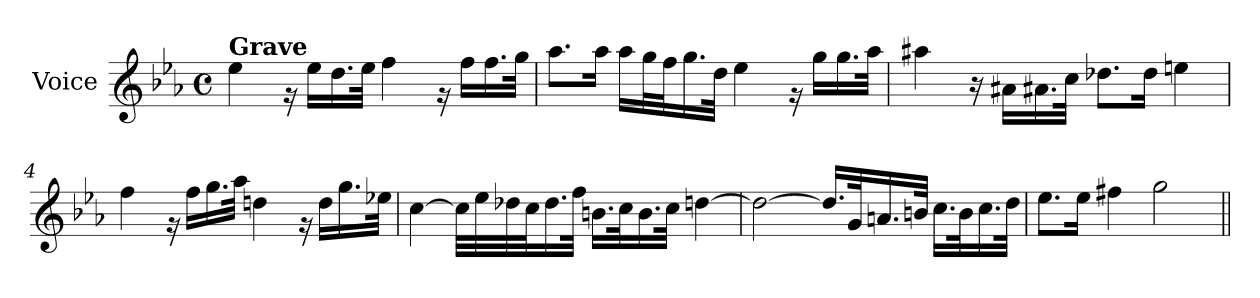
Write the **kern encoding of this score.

**kern
*part1
*staff1
*I"Voice
*I'V
*clefG2
*k[b-e-a-]
*M4/4
*met(c)
*MM40
=1
!LO:TX:a:B:t=Grave
4ee-\
16rg
16ee-\LL
16.dd\
32ee-\JJk
4ff\
16rg
16ff\LL
16.ff\
32gg\JJk
=2
8.aa-\L
16aa-\Jk
16aa-\LL
32gg\L
32ff\J
16.gg\
32dd\JJk
4ee-\
16rg
16gg\LL
16.gg\
32aa-\JJk
!!LO:LB:g=z
=3
4aa#Xi\
16r
16a#Xi\LL
16.a#Xi\
32cc\JJk
8.dd-X\L
16dd-\Jk
4een\
=4
4ff\
16rg
16ff\LL
16.gg\
32aa-\JJk
4ddn\
16rg
16dd\LL
16.gg\
32ee-X\JJk
!!LO:LB:g=z
=5
[4cc\
32cc\LLL]
32ee-\
32dd-X\
32cc\J
16.dd-\
32ff\JJk
16.bn\LL
32cc\K
16.b\
32cc\JJk
[4ddn\
=6
2dd\_
16.dd/LL]
32g/K
16.an/
32bn/JJk
16.cc\LL
32b\K
16.cc\
32dd\JJk
=7
8.ee-\L
16ee-\Jk
4ff#X\
2gg\
=||
*-
